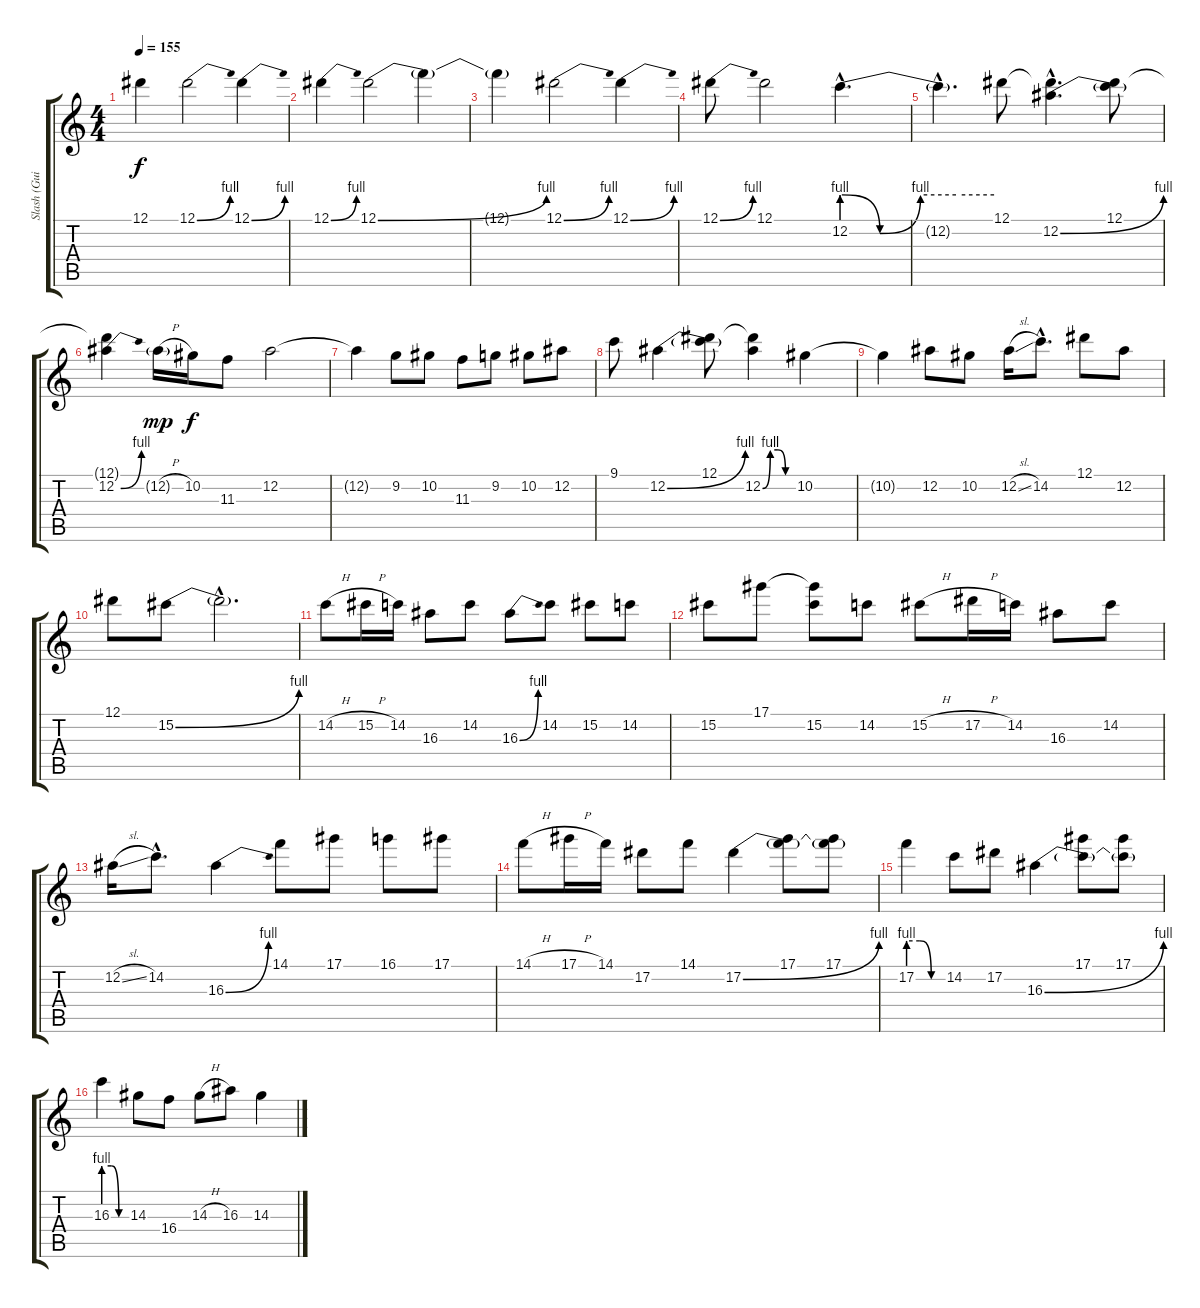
\track ("Slash (Guitar)" "Slash (Gui") {instrument distortionguitar}
\staff {score tabs}
\tuning (Eb4 Bb3 Gb3 Db3 Ab2 Eb2) {hide}
\ts (4 4)
\tempo 155
\clef g2
\ks c
12.1{t}.4{dy f} 12.1{be (bend 0 0 60 4)}.2 12.1{be (bend 0 0 60 4)}.4 |
12.1{be (bend 0 0 60 4)}.4 12.1{be (bend 0 0 60 4)}.2 12.1{t}.4 |
12.1{t}.4 12.1{be (bend 0 0 60 4)}.2 12.1{be (bend 0 0 60 4)}.4 |
12.1{be (bend 0 0 60 4)}.8 12.1.2 12.2{be (custom 0 4 15 0 31 4 45 4 60 4) hac}.4{d} |
12.2{hac t}.4{d} 12.1.8 (12.1{hac t} 12.2{be (bend 0 0 60 4) hac}).4{d} (12.1 12.2{t}).8 |
(12.1{t} 12.2{be (bend 0 0 60 4)}).4 12.2{h g}.16{dy mp} 10.2.16{dy f} 11.3.8 12.2.2 |
12.2{t}.4 9.2.8 10.2.8 11.3.8 9.2.8 10.2.8 12.2.8 |
9.1.8 12.2{be (bend 0 0 60 4)}.4 (12.1 12.2{t}).8 (12.1{t} 12.2{be (custom 0 0 15 4 30 4 45 0 60 0)}).4 10.2.4 |
10.2{t}.4 12.2.8 10.2.8 12.2{sl}.16 14.2{hac}.8{d} 12.1.8 12.2.8 |
12.1.8 15.2{be (bend 0 0 60 4)}.8 15.2{hac t}.2{d} |
14.2{h}.8 15.2{h}.16 14.2.16 16.3.8 14.2.8 16.3{be (bend 0 0 60 4)}.8 14.2.8 15.2.8 14.2.8 |
15.2.8 17.1.8 (17.1{t} 15.2).8 14.2.8 15.2{h}.8 17.2{h}.16 14.2.16 16.3.8 14.2.8 |
12.2{sl}.16 14.2{hac}.8{d} 16.3{be (bend 0 0 60 4)}.4 14.1.8 17.1.8 16.1.8 17.1.8 |
14.1{h}.8 17.1{h}.16 14.1.16 17.2.8 14.1.8 17.2{be (bend 0 0 60 4)}.4 (17.1 17.2{t}).8 (17.1 17.2{t}).8 |
17.2{be (custom 0 4 20 4 40 0 60 0)}.4 14.2.8 17.2.8 16.3{be (bend 0 0 60 4)}.4 (17.1 16.3{t}).8 (17.1 16.3{t}).8 |
16.3{be (custom 0 4 20 4 40 0 60 0)}.4 14.3.8 16.4.8 14.3{h}.8 16.3.8 14.3.4
